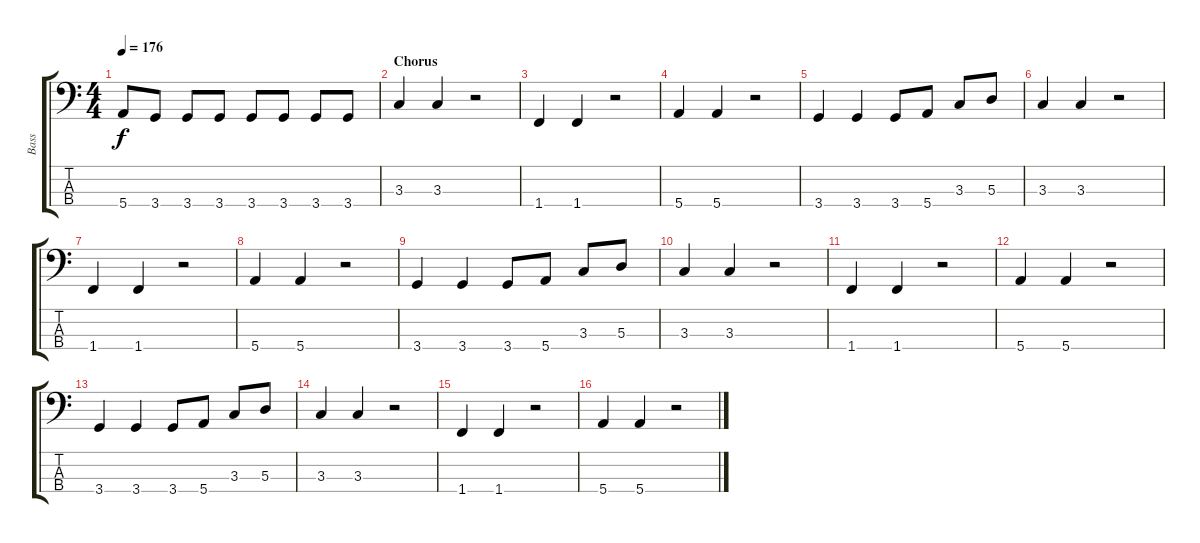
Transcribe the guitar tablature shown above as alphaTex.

\track ("Bass" "Bass") {instrument electricbasspick}
\staff {score tabs}
\tuning (G2 D2 A1 E1) {hide}
\ts (4 4)
\tempo 176
\clef f4
\ks c
5.4{t}.8{dy f} 3.4.8 3.4.8 3.4.8 3.4.8 3.4.8 3.4.8 3.4.8 |
\section ("" "Chorus")
3.3.4 3.3.4 r.2 |
1.4.4 1.4.4 r.2 |
5.4.4 5.4.4 r.2 |
3.4.4 3.4.4 3.4.8 5.4.8 3.3.8 5.3.8 |
3.3.4 3.3.4 r.2 |
1.4.4 1.4.4 r.2 |
5.4.4 5.4.4 r.2 |
3.4.4 3.4.4 3.4.8 5.4.8 3.3.8 5.3.8 |
3.3.4 3.3.4 r.2 |
1.4.4 1.4.4 r.2 |
5.4.4 5.4.4 r.2 |
3.4.4 3.4.4 3.4.8 5.4.8 3.3.8 5.3.8 |
3.3.4 3.3.4 r.2 |
1.4.4 1.4.4 r.2 |
5.4.4 5.4.4 r.2
